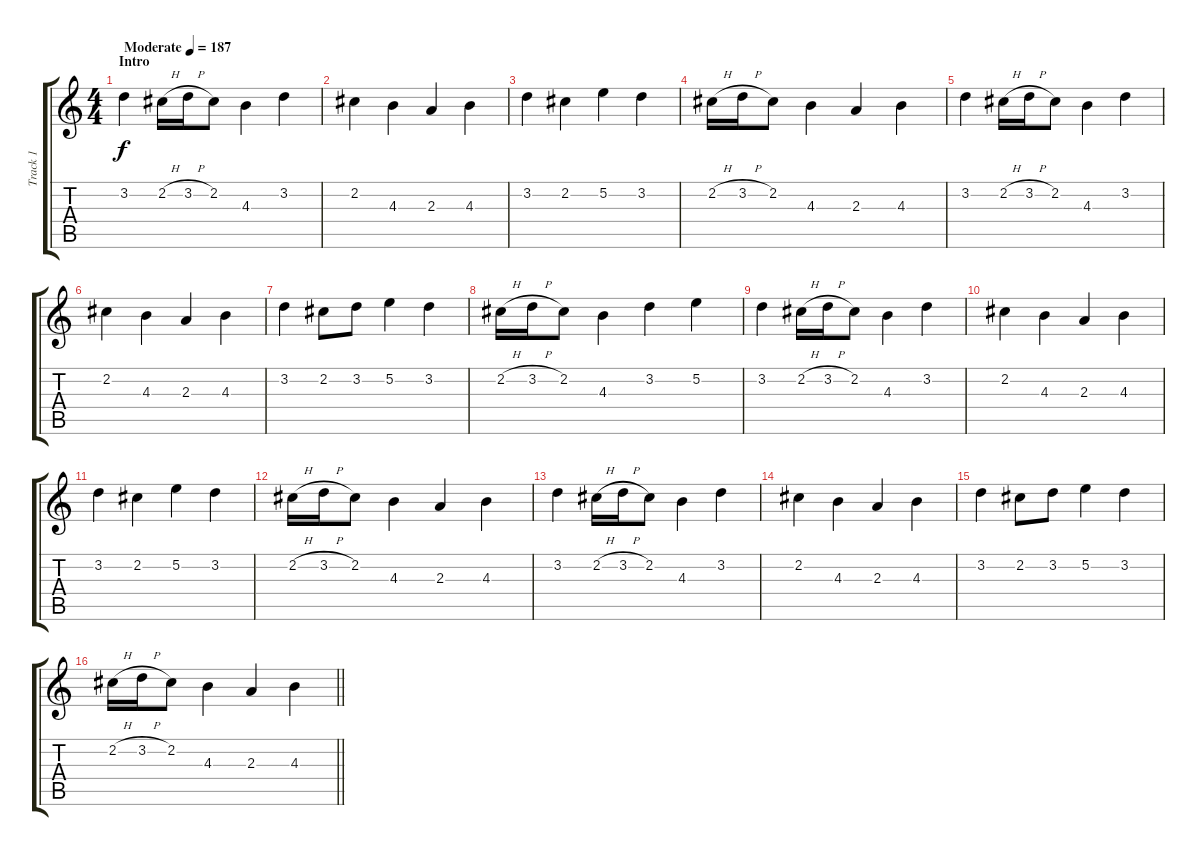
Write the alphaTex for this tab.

\track ("Track 1" "Track 1") {instrument acousticguitarsteel}
\staff {score tabs}
\tuning (E4 B3 G3 D3 A2 E2) {hide}
\ts (4 4)
\section ("" "Intro")
\tempo (187 "Moderate")
\clef g2
\ks c
3.2.4{dy f instrument acousticguitarsteel} 2.2{h}.16 3.2{h}.16 2.2.8 4.3.4 3.2.4 |
2.2.4 4.3.4 2.3.4 4.3.4 |
3.2.4 2.2.4 5.2.4 3.2.4 |
2.2{h}.16 3.2{h}.16 2.2.8 4.3.4 2.3.4 4.3.4 |
3.2.4 2.2{h}.16 3.2{h}.16 2.2.8 4.3.4 3.2.4 |
2.2.4 4.3.4 2.3.4 4.3.4 |
3.2.4 2.2.8 3.2.8 5.2.4 3.2.4 |
2.2{h}.16 3.2{h}.16 2.2.8 4.3.4 3.2.4 5.2.4 |
3.2.4 2.2{h}.16 3.2{h}.16 2.2.8 4.3.4 3.2.4 |
2.2.4 4.3.4 2.3.4 4.3.4 |
3.2.4 2.2.4 5.2.4 3.2.4 |
2.2{h}.16 3.2{h}.16 2.2.8 4.3.4 2.3.4 4.3.4 |
3.2.4 2.2{h}.16 3.2{h}.16 2.2.8 4.3.4 3.2.4 |
2.2.4 4.3.4 2.3.4 4.3.4 |
3.2.4 2.2.8 3.2.8 5.2.4 3.2.4 |
\barLineRight lightlight
2.2{h}.16 3.2{h}.16 2.2.8 4.3.4 2.3.4 4.3.4
